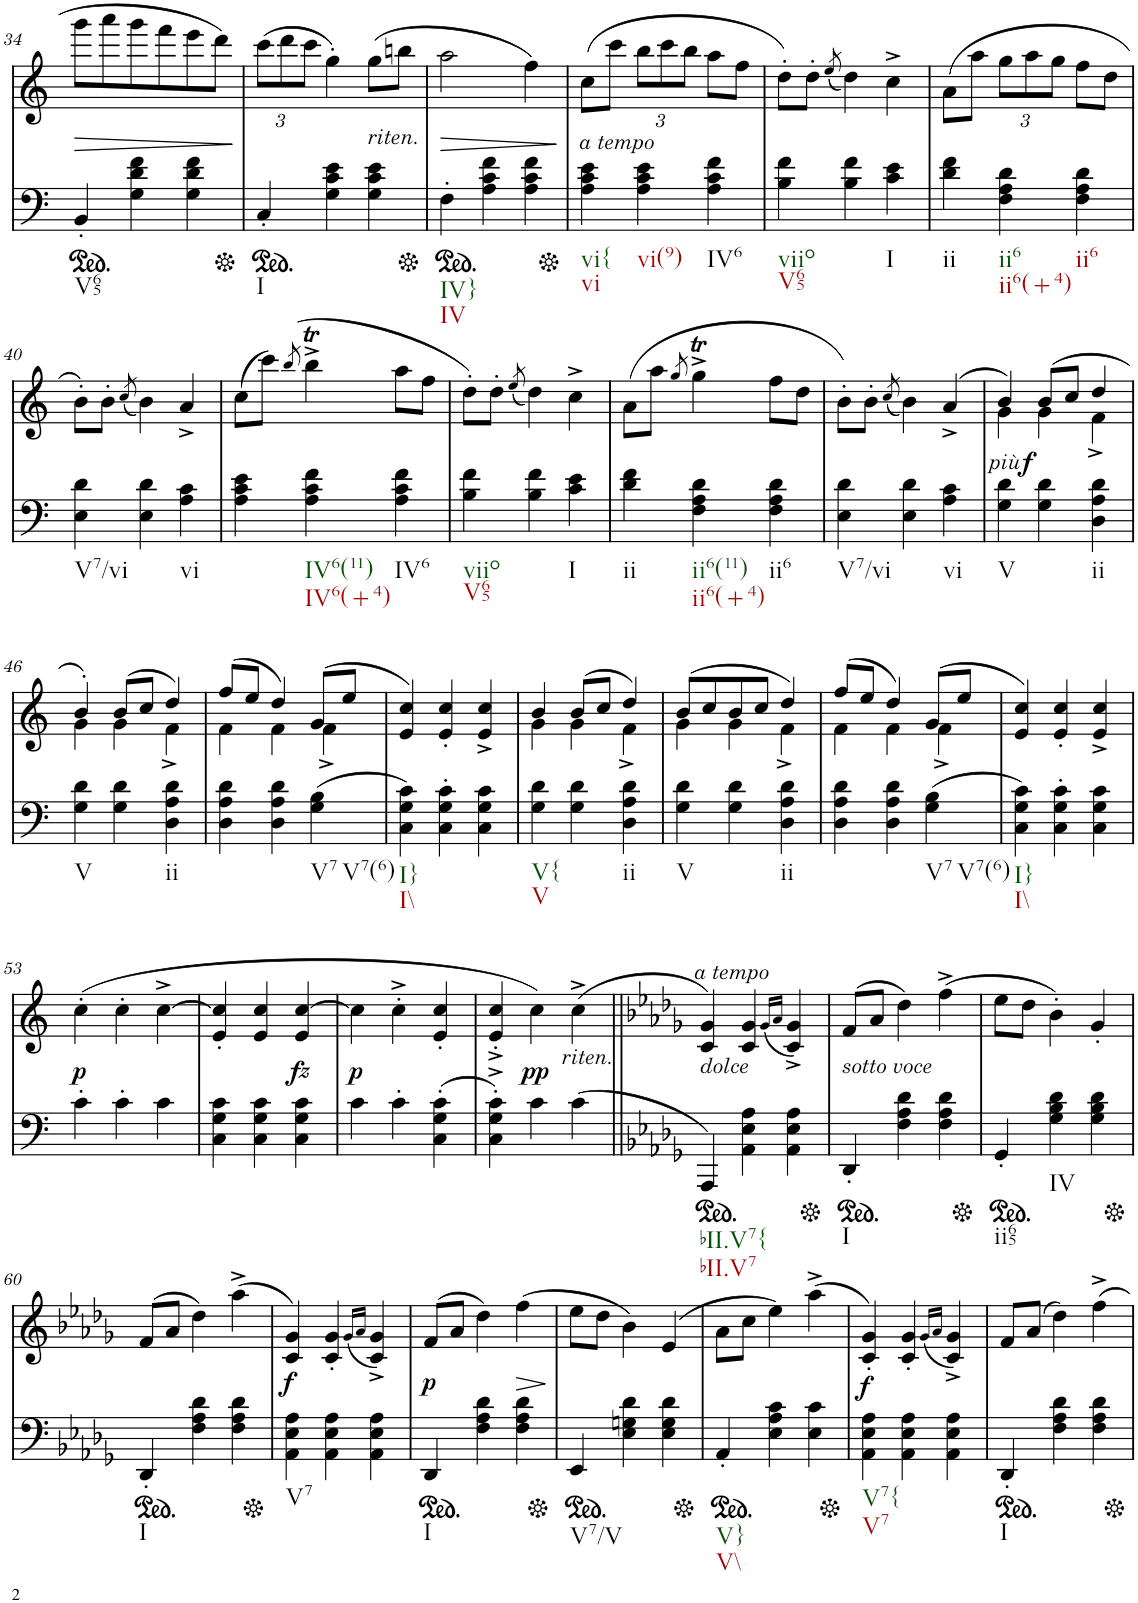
**kern	**kern	**dynam
*part2	*part1	*part1
*staff2	*staff1	*staff1
*I"Piano	*I"Piano	*
*I'Pno	*I'Pno	*
!!LO:PB:g=z
*clefF4	*clefG2	*
*k[]	*k[]	*
*M3/4	*M3/4	*
*ped	*	*
=34	=34	=34
!LO:TX:b:t=V65	!	!
!	!	!LO:HP:b
4BB'/	8ggg\L	>
.	8aaa\	.
4G\ 4d\ 4f\	8ggg\	.
.	8fff\	.
4G\ 4d\ 4f\	8eee\	.
.	8ddd\J	.
.	.	]
=35	=35	=35
*Xped	*	*
*ped	*	*
*	*Xbrackettup	*
!LO:TX:b:t=I	!	!
4C'/	(12ccc\L	.
.	12ddd\	.
.	12ccc\J	.
4G\ 4c\ 4e\	4gg'\)	.
!	!LO:TX:b:i:t=riten.	!
4G\ 4c\ 4e\	(8gg\L	.
.	8bbn\J	.
=36	=36	=36
*Xped	*	*
*ped	*	*
!LO:TX:b:t=IV}	!	!
!LO:TX:b:t=IV	!	!
!	!	!LO:HP:b
4F'\	2aa\	>
4A\ 4c\ 4f\	.	.
4A\ 4c\ 4f\	4ff\)	.
.	.	]
=37	=37	=37
*Xped	*	*
!	!LO:TX:b:i:t=a tempo	!
!LO:TX:b:t=vi{	!	!
!LO:TX:b:t=vi	!	!
4A\ 4c\ 4e\	(8cc\L	.
.	8ccc\J	.
!LO:TX:b:t=vi(9)	!	!
4A\ 4c\ 4e\	12bb\L	.
.	12ccc\	.
.	12bb\J	.
!LO:TX:b:t=IV6	!	!
4A\ 4c\ 4f\	8aa\L	.
.	8ff\J	.
=38	=38	=38
!LO:TX:b:t=viio	!	!
!LO:TX:b:t=V65	!	!
4B\ 4f\	8dd'\L)	.
.	8dd'\J	.
.	(8qee/	.
4B\ 4f\	4dd\)	.
!LO:TX:b:t=I	!	!
4c\ 4e\	4cc^\	.
=39	=39	=39
!LO:TX:b:t=ii	!	!
4d\ 4f\	(8a\L	.
.	8aa\J	.
!LO:TX:b:t=ii6	!	!
!LO:TX:b:t=ii6(+4)	!	!
4F\ 4A\ 4d\	12gg\L	.
.	12aa\	.
.	12gg\J	.
!LO:TX:b:t=ii6	!	!
4F\ 4A\ 4d\	8ff\L	.
.	8dd\J	.
!!LO:LB:g=z
=40	=40	=40
!LO:TX:b:t=V7/vi	!	!
4E\ 4d\	8b'\L)	.
.	8b'\J	.
.	(8qcc/	.
4E\ 4d\	4b\)	.
!LO:TX:b:t=vi	!	!
4A\ 4c\	4a^/	.
=41	=41	=41
4A\ 4c\ 4e\	(8cc\L	.
.	8ccc\J)	.
.	(8qbb/	.
!LO:TX:b:t=IV6(11)	!	!
!LO:TX:b:t=IV6(+4)	!	!
4A\ 4c\ 4f\	4bbt^\	.
!LO:TX:b:t=IV6	!	!
4A\ 4c\ 4f\	8aa\L	.
.	8ff\J	.
=42	=42	=42
!LO:TX:b:t=viio	!	!
!LO:TX:b:t=V65	!	!
4B\ 4f\	8dd'\L)	.
.	8dd'\J	.
.	(8qee/	.
4B\ 4f\	4dd\)	.
!LO:TX:b:t=I	!	!
4c\ 4e\	4cc^\	.
=43	=43	=43
!LO:TX:b:t=ii	!	!
4d\ 4f\	(8a\L	.
.	8aa\J	.
.	8qgg/	.
!LO:TX:b:t=ii6(11)	!	!
!LO:TX:b:t=ii6(+4)	!	!
4F\ 4A\ 4d\	4ggT^\	.
!LO:TX:b:t=ii6	!	!
4F\ 4A\ 4d\	8ff\L	.
.	8dd\J	.
=44	=44	=44
!LO:TX:b:t=V7/vi	!	!
4E\ 4d\	8b'\L)	.
.	8b'\J	.
.	(8qcc/	.
4E\ 4d\	4b\)	.
!LO:TX:b:t=vi	!	!
4A\ 4c\	(4a^/	.
=45	=45	=45
*	*^	*
!	!LO:TX:b:i:t=più	!	!
!LO:TX:b:t=V	!	!	!
!	!	!	!LO:DY:b
4G\ 4d\	4b/)	4g\	f
4G\ 4d\	(8b/L	4g\	.
.	8cc/J	.	.
!LO:TX:b:t=ii	!	!	!
4D\ 4A\ 4d\	4dd/	4f^\	.
!!LO:LB:g=z	!!
=46	=46	=46	=46
!LO:TX:b:t=V	!	!	!
4G\ 4d\	4b'/)	4g\	.
4G\ 4d\	(8b/L	4g\	.
.	8cc/J	.	.
!LO:TX:b:t=ii	!	!	!
4D\ 4A\ 4d\	4dd/)	4f^\	.
=47	=47	=47	=47
4D\ 4A\ 4d\	(8ff/L	4f\	.
.	8ee/J	.	.
4D\ 4A\ 4d\	4dd/)	4f\	.
!LO:TX:b:t=V7	!	!	!
!LO:TX:b:t=V7(6)	!	!	!
(4G\ 4B\	(8g/L	4f^\	.
.	8ee/J	.	.
*	*v	*v	*
=48	=48	=48
!LO:TX:b:t=I}	!	!
!LO:TX:b:t=I\\	!	!
4C\ 4G\ 4c\)	4e/ 4cc/)	.
4C\' 4G\' 4c\'	4e/' 4cc/'	.
4C\ 4G\ 4c\	4e/^ 4cc/^	.
=49	=49	=49
*	*^	*
!LO:TX:b:t=V{	!	!	!
!LO:TX:b:t=V	!	!	!
4G\ 4d\	4b/	4g\	.
4G\ 4d\	(8b/L	4g\	.
.	8cc/J	.	.
!LO:TX:b:t=ii	!	!	!
4D\ 4A\ 4d\	4dd/)	4f^\	.
=50	=50	=50	=50
!LO:TX:b:t=V	!	!	!
4G\ 4d\	(8b/L	4g\	.
.	8cc/	.	.
4G\ 4d\	8b/	4g\	.
.	8cc/J	.	.
!LO:TX:b:t=ii	!	!	!
4D\ 4A\ 4d\	4dd/)	4f^\	.
=51	=51	=51	=51
4D\ 4A\ 4d\	(8ff/L	4f\	.
.	8ee/J	.	.
4D\ 4A\ 4d\	4dd/)	4f\	.
!LO:TX:b:t=V7	!	!	!
!LO:TX:b:t=V7(6)	!	!	!
(4G\ 4B\	(8g/L	4f^\	.
.	8ee/J	.	.
*	*v	*v	*
=52	=52	=52
!LO:TX:b:t=I}	!	!
!LO:TX:b:t=I\\	!	!
4C\ 4G\ 4c\)	4e/ 4cc/)	.
4C\' 4G\' 4c\'	4e/' 4cc/'	.
4C\ 4G\ 4c\	4e/^ 4cc/^	.
!!LO:LB:g=z
=53	=53	=53
!	!	!LO:DY:b
4c'\	(4cc'\	p
4c'\	4cc'\	.
4c\	[4cc^\	.
=54	=54	=54
4C\ 4G\ 4c\	4e/' 4cc/]'	.
4C\ 4G\ 4c\	4e/ 4cc/	.
!	!	!LO:DY:b
4C\ 4G\ 4c\	4e/ [4cc/	fz
=55	=55	=55
!	!	!LO:DY:b
4c\	4cc\]	p
4c'\	4cc'^\	.
(4C\' 4G\' 4c\'	4e/' 4cc/'	.
=56	=56	=56
4C\'^ 4G\'^ 4c\'^)	4e/'^ 4cc/'^	.
!	!	!LO:DY:b
4c\	4cc\)	pp
!	!LO:TX:b:i:t=riten.	!
(4c\	(4cc^\	.
=57||	=57||	=57||
*k[b-e-a-d-g-]	*k[b-e-a-d-g-]	*
*ped	*	*
!	!LO:TX:b:i:t=dolce	!
!	!LO:TX:b:i:t=a tempo	!
!LO:TX:b:t=bII.V7{	!	!
!LO:TX:b:t=bII.V7	!	!
4AAA-/)	4c/ 4g-/)	.
4AA-\ 4E-\ 4A-\	4c/ 4g-/	.
.	(16qg-/LL	.
.	16qa-/JJ	.
4AA-\ 4E-\ 4A-\	4c/^ 4g-/^)	.
=58	=58	=58
*Xped	*	*
*ped	*	*
!	!LO:TX:b:i:t=sotto voce	!
!LO:TX:b:t=I	!	!
4DD-'/	(8f/L	.
.	8a-/J	.
4F\ 4A-\ 4d-\	4dd-\)	.
4F\ 4A-\ 4d-\	(4ff^\	.
=59	=59	=59
*Xped	*	*
*ped	*	*
!LO:TX:b:t=ii65	!	!
4GG-'/	8ee-\L	.
.	8dd-\J	.
!LO:TX:b:t=IV	!	!
4G-\ 4B-\ 4d-\	4b-'\)	.
4G-\ 4B-\ 4d-\	4g-'/	.
!!LO:LB:g=z
=60	=60	=60
*Xped	*	*
*ped	*	*
!LO:TX:b:t=I	!	!
4DD-'/	(8f/L	.
.	8a-/J	.
4F\ 4A-\ 4d-\	4dd-\)	.
4F\ 4A-\ 4d-\	(4aa-^\	.
=61	=61	=61
*Xped	*	*
!LO:TX:b:t=V7	!	!
!	!	!LO:DY:b
4AA-\ 4E-\ 4A-\	4c/ 4g-/)	f
4AA-\ 4E-\ 4A-\	4c/' 4g-/'	.
.	(16qg-/LL	.
.	16qa-/JJ	.
4AA-\ 4E-\ 4A-\	4c/^ 4g-/^)	.
=62	=62	=62
*ped	*	*
!LO:TX:b:t=I	!	!
!	!	!LO:DY:b
4DD-/	(8f/L	p
.	8a-/J	.
4F\ 4A-\ 4d-\	4dd-\)	.
!	!	!LO:HP:b
4F\ 4A-\ 4d-\	(4ff\	>
.	.	]
=63	=63	=63
*Xped	*	*
*ped	*	*
!LO:TX:b:t=V7/V	!	!
4EE-/	8ee-\L	.
.	8dd-\J	.
4E-\ 4Gn\ 4d-\	4b-\)	.
4E-\ 4G\ 4d-\	(4e-/	.
=64	=64	=64
*Xped	*	*
*ped	*	*
!LO:TX:b:t=V}	!	!
!LO:TX:b:t=V\\	!	!
4AA-'/	8a-\L	.
.	8cc\J	.
4E-\ 4A-\ 4c\	4ee-\)	.
4E-\ 4c\	(4aa-^\	.
=65	=65	=65
*Xped	*	*
!LO:TX:b:t=V7{	!	!
!LO:TX:b:t=V7	!	!
!	!	!LO:DY:b
4AA-\ 4E-\ 4A-\	4c/' 4g-/')	f
4AA-\ 4E-\ 4A-\	4c/' 4g-/'	.
.	(16qg-/LL	.
.	16qa-/JJ	.
4AA-\ 4E-\ 4A-\	4c/^ 4g-/^)	.
=66	=66	=66
*ped	*	*
!LO:TX:b:t=I	!	!
4DD-'/	8f/L	.
.	(8a-/J	.
4F\ 4A-\ 4d-\	4dd-\)	.
4F\ 4A-\ 4d-\	4ff^\	.
*Xped	*	*
=	=	=
*-	*-	*-
